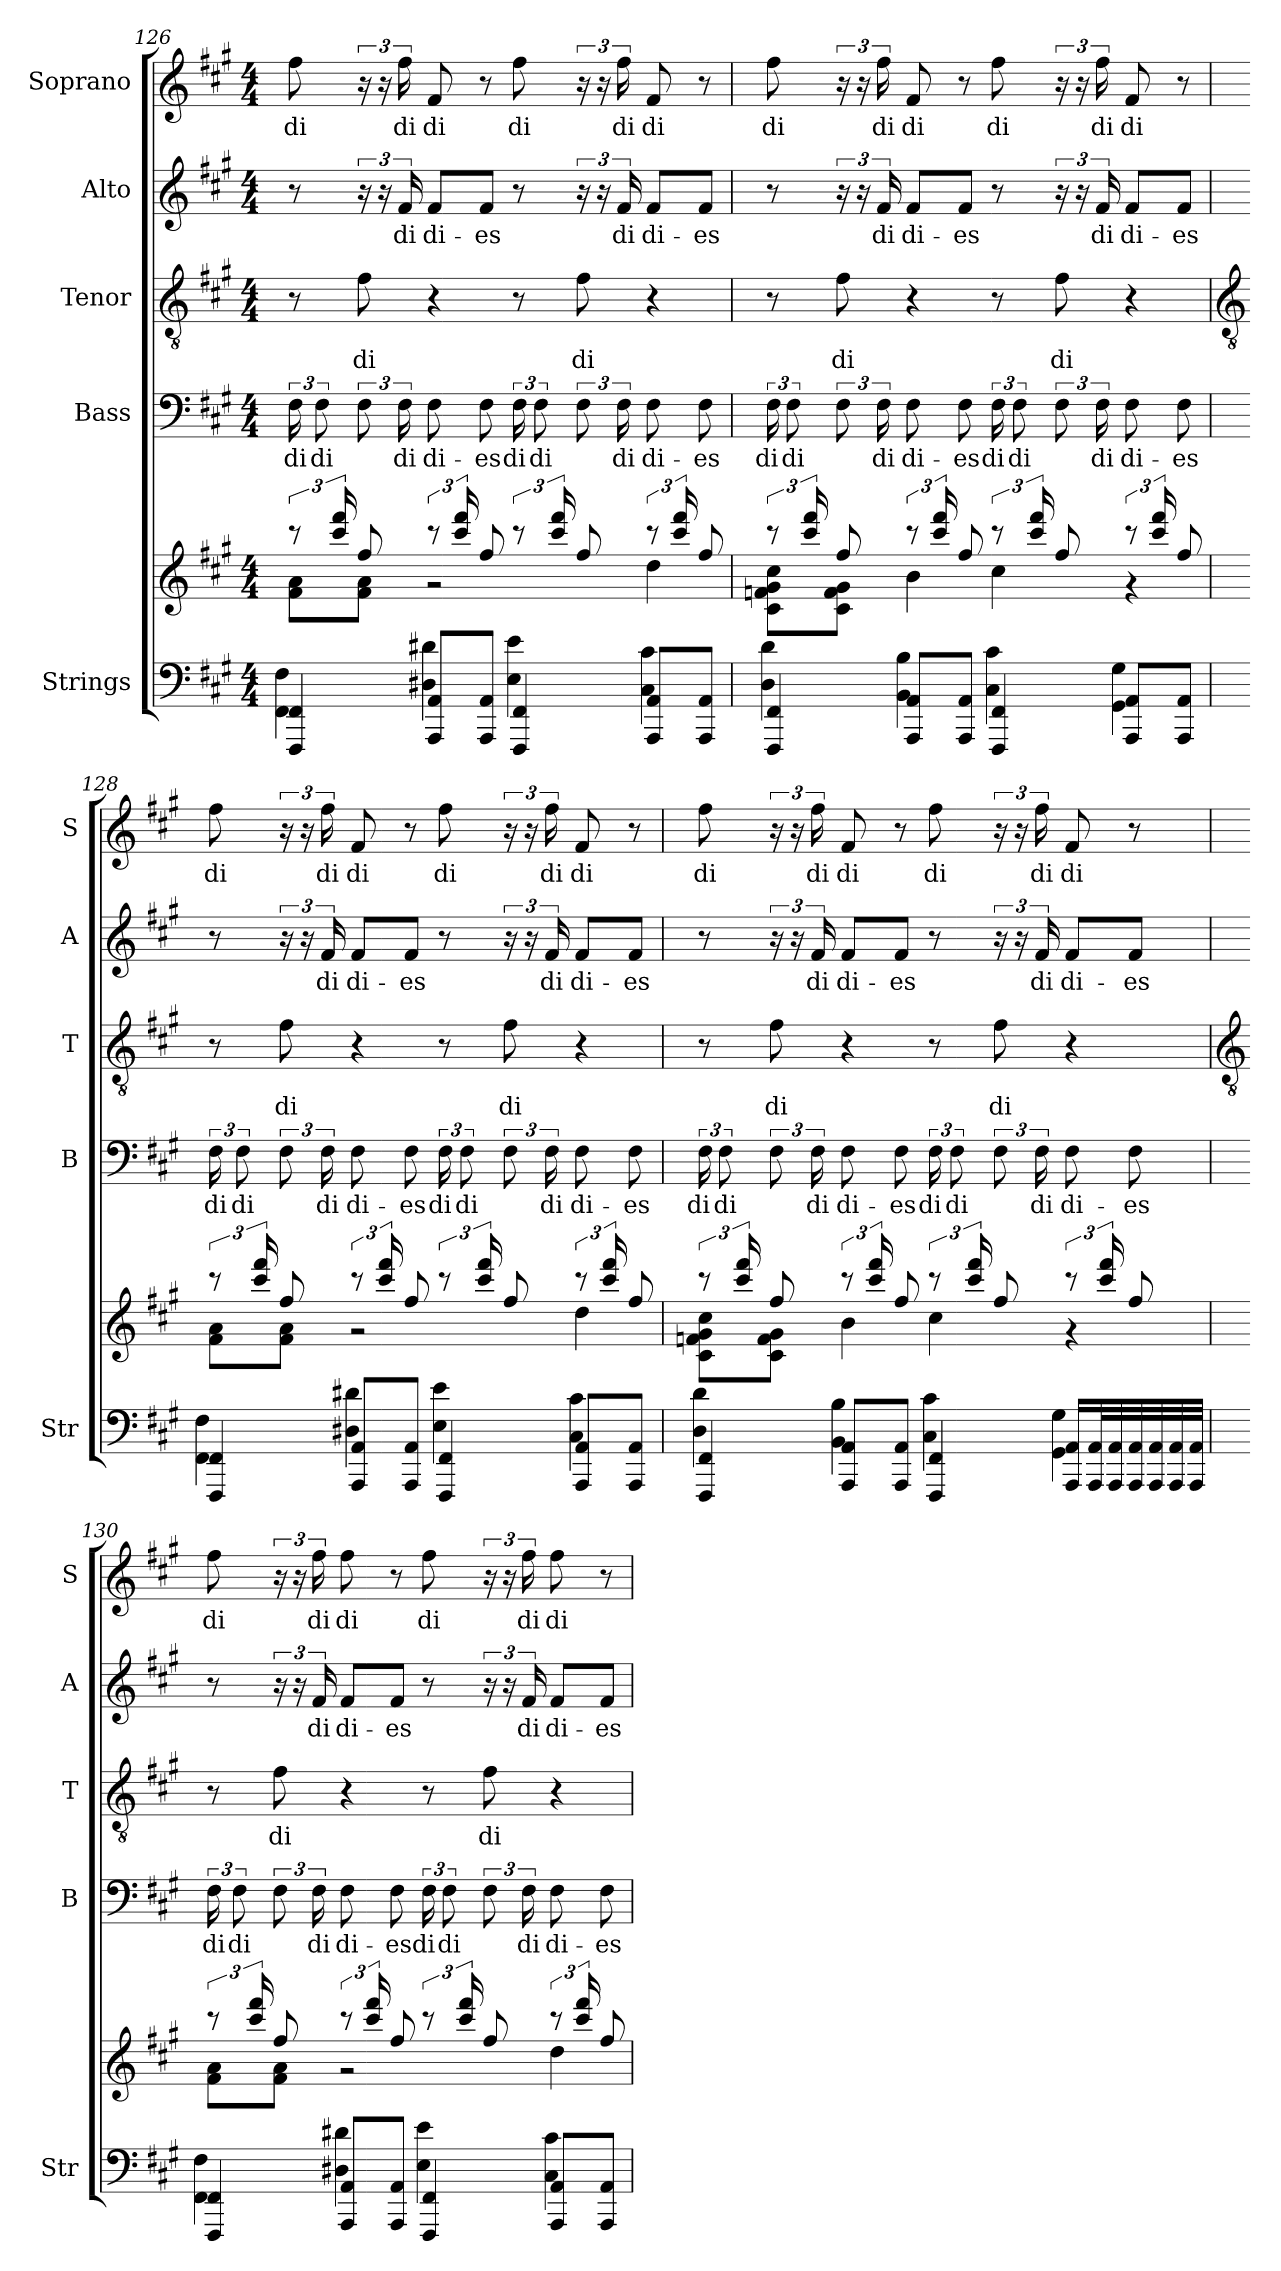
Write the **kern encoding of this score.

**kern	**kern	**kern	**text	**kern	**text	**kern	**text	**kern	**text
*part5	*part5	*part4	*part4	*part3	*part3	*part2	*part2	*part1	*part1
*staff6	*staff5	*staff4	*staff4	*staff3	*staff3	*staff2	*staff2	*staff1	*staff1
*I"Strings	*	*I"Bass	*	*I"Tenor	*	*I"Alto	*	*I"Soprano	*
*I'Str	*	*I'B	*	*I'T	*	*I'A	*	*I'S	*
!!LO:LB:g=z
*clefF4	*clefG2	*clefF4	*	*clefGv2	*	*clefG2	*	*clefG2	*
*k[f#c#g#]	*k[f#c#g#]	*k[f#c#g#]	*	*k[f#c#g#]	*	*k[f#c#g#]	*	*k[f#c#g#]	*
*A:	*A:	*A:	*	*A:	*	*A:	*	*A:	*
*M4/4	*M4/4	*M4/4	*	*M4/4	*	*M4/4	*	*M4/4	*
=126	=126	=126	=126	=126	=126	=126	=126	=126	=126
*^	*^	*	*	*	*	*	*	*	*
!	!	!	!	!	!LO:LY:b	!	!	!	!	!	!LO:LY:b
4FFF#/ 4FF#/	4FF#\ 4F#\	12r	8f#\ 8a\L	24F#LL	di	8r	.	8r	.	8ff#	di
!	!	!	!	!	!LO:LY:b	!	!	!	!	!	!
.	.	.	.	12F#	di	.	.	.	.	.	.
.	.	24ccc#/ 24fff#/LL	.	.	.	.	.	.	.	.	.
!	!	!	!	!	!	!	!LO:LY:b	!	!	!	!
.	.	8ff#/J	8f#\ 8a\J	12F#	.	8f#	di	24r	.	24r	.
.	.	.	.	.	.	.	.	24r	.	24r	.
!	!	!	!	!	!LO:LY:b	!	!	!	!LO:LY:b	!	!LO:LY:b
.	.	.	.	24F#J	di	.	.	24f#	di	24ff#	di
!	!	!	!	!	!LO:LY:b	!	!	!	!LO:LY:b	!	!LO:LY:b
8AAA/ 8AA/L	4D#X\ 4d#X\	12r	2r	8F#L	di-	4r	.	8f#L	di-	8f#	di
.	.	24ccc#/ 24fff#/LL	.	.	.	.	.	.	.	.	.
!	!	!	!	!	!LO:LY:b	!	!	!	!LO:LY:b	!	!
8AAA/ 8AA/J	.	8ff#/J	.	8F#J	-es	.	.	8f#J	-es	8r	.
!	!	!	!	!	!LO:LY:b	!	!	!	!	!	!LO:LY:b
4FFF#/ 4FF#/	4E\ 4e\	12r	.	24F#LL	di	8r	.	8r	.	8ff#	di
!	!	!	!	!	!LO:LY:b	!	!	!	!	!	!
.	.	.	.	12F#	di	.	.	.	.	.	.
.	.	24ccc#/ 24fff#/LL	.	.	.	.	.	.	.	.	.
!	!	!	!	!	!	!	!LO:LY:b	!	!	!	!
.	.	8ff#/J	.	12F#	.	8f#	di	24r	.	24r	.
.	.	.	.	.	.	.	.	24r	.	24r	.
!	!	!	!	!	!LO:LY:b	!	!	!	!LO:LY:b	!	!LO:LY:b
.	.	.	.	24F#J	di	.	.	24f#	di	24ff#	di
!	!	!	!	!	!LO:LY:b	!	!	!	!LO:LY:b	!	!LO:LY:b
8AAA/ 8AA/L	4C#\ 4c#\	12r	4dd\	8F#L	di-	4r	.	8f#L	di-	8f#	di
.	.	24ccc#/ 24fff#/LL	.	.	.	.	.	.	.	.	.
!	!	!	!	!	!LO:LY:b	!	!	!	!LO:LY:b	!	!
8AAA/ 8AA/J	.	8ff#/J	.	8F#J	-es	.	.	8f#J	-es	8r	.
=127	=127	=127	=127	=127	=127	=127	=127	=127	=127	=127	=127
!	!	!	!	!	!LO:LY:b	!	!	!	!	!	!LO:LY:b
4FFF#/ 4FF#/	4D\ 4d\	12r	8c#\ 8fn\ 8g#\ 8cc#\L	24F#LL	di	8r	.	8r	.	8ff#	di
!	!	!	!	!	!LO:LY:b	!	!	!	!	!	!
.	.	.	.	12F#	di	.	.	.	.	.	.
.	.	24ccc#/ 24fff#/LL	.	.	.	.	.	.	.	.	.
!	!	!	!	!	!	!	!LO:LY:b	!	!	!	!
.	.	8ff#/J	8c#\ 8f\ 8g#\J	12F#	.	8f#	di	24r	.	24r	.
.	.	.	.	.	.	.	.	24r	.	24r	.
!	!	!	!	!	!LO:LY:b	!	!	!	!LO:LY:b	!	!LO:LY:b
.	.	.	.	24F#J	di	.	.	24f#	di	24ff#	di
!	!	!	!	!	!LO:LY:b	!	!	!	!LO:LY:b	!	!LO:LY:b
8AAA/ 8AA/L	4BB\ 4B\	12r	4b\	8F#L	di-	4r	.	8f#L	di-	8f#	di
.	.	24ccc#/ 24fff#/LL	.	.	.	.	.	.	.	.	.
!	!	!	!	!	!LO:LY:b	!	!	!	!LO:LY:b	!	!
8AAA/ 8AA/J	.	8ff#/J	.	8F#J	-es	.	.	8f#J	-es	8r	.
!	!	!	!	!	!LO:LY:b	!	!	!	!	!	!LO:LY:b
4FFF#/ 4FF#/	4C#\ 4c#\	12r	4cc#\	24F#LL	di	8r	.	8r	.	8ff#	di
!	!	!	!	!	!LO:LY:b	!	!	!	!	!	!
.	.	.	.	12F#	di	.	.	.	.	.	.
.	.	24ccc#/ 24fff#/LL	.	.	.	.	.	.	.	.	.
!	!	!	!	!	!	!	!LO:LY:b	!	!	!	!
.	.	8ff#/J	.	12F#	.	8f#	di	24r	.	24r	.
.	.	.	.	.	.	.	.	24r	.	24r	.
!	!	!	!	!	!LO:LY:b	!	!	!	!LO:LY:b	!	!LO:LY:b
.	.	.	.	24F#J	di	.	.	24f#	di	24ff#	di
!	!	!	!	!	!LO:LY:b	!	!	!	!LO:LY:b	!	!LO:LY:b
8AAA/ 8AA/L	4GG#\ 4G#\	12r	4r	8F#L	di-	4r	.	8f#L	di-	8f#	di
.	.	24ccc#/ 24fff#/LL	.	.	.	.	.	.	.	.	.
!	!	!	!	!	!LO:LY:b	!	!	!	!LO:LY:b	!	!
8AAA/ 8AA/J	.	8ff#/J	.	8F#J	-es	.	.	8f#J	-es	8r	.
!!LO:LB:g=z
=128	=128	=128	=128	=128	=128	=128	=128	=128	=128	=128	=128
*	*	*	*	*	*	*clefGv2	*	*	*	*	*
!	!	!	!	!	!LO:LY:b	!	!	!	!	!	!LO:LY:b
4FFF#/ 4FF#/	4FF#\ 4F#\	12r	8f#\ 8a\L	24F#LL	di	8r	.	8r	.	8ff#	di
!	!	!	!	!	!LO:LY:b	!	!	!	!	!	!
.	.	.	.	12F#	di	.	.	.	.	.	.
.	.	24ccc#/ 24fff#/LL	.	.	.	.	.	.	.	.	.
!	!	!	!	!	!	!	!LO:LY:b	!	!	!	!
.	.	8ff#/J	8f#\ 8a\J	12F#	.	8f#	di	24r	.	24r	.
.	.	.	.	.	.	.	.	24r	.	24r	.
!	!	!	!	!	!LO:LY:b	!	!	!	!LO:LY:b	!	!LO:LY:b
.	.	.	.	24F#J	di	.	.	24f#	di	24ff#	di
!	!	!	!	!	!LO:LY:b	!	!	!	!LO:LY:b	!	!LO:LY:b
8AAA/ 8AA/L	4D#X\ 4d#X\	12r	2r	8F#L	di-	4r	.	8f#L	di-	8f#	di
.	.	24ccc#/ 24fff#/LL	.	.	.	.	.	.	.	.	.
!	!	!	!	!	!LO:LY:b	!	!	!	!LO:LY:b	!	!
8AAA/ 8AA/J	.	8ff#/J	.	8F#J	-es	.	.	8f#J	-es	8r	.
!	!	!	!	!	!LO:LY:b	!	!	!	!	!	!LO:LY:b
4FFF#/ 4FF#/	4E\ 4e\	12r	.	24F#LL	di	8r	.	8r	.	8ff#	di
!	!	!	!	!	!LO:LY:b	!	!	!	!	!	!
.	.	.	.	12F#	di	.	.	.	.	.	.
.	.	24ccc#/ 24fff#/LL	.	.	.	.	.	.	.	.	.
!	!	!	!	!	!	!	!LO:LY:b	!	!	!	!
.	.	8ff#/J	.	12F#	.	8f#	di	24r	.	24r	.
.	.	.	.	.	.	.	.	24r	.	24r	.
!	!	!	!	!	!LO:LY:b	!	!	!	!LO:LY:b	!	!LO:LY:b
.	.	.	.	24F#J	di	.	.	24f#	di	24ff#	di
!	!	!	!	!	!LO:LY:b	!	!	!	!LO:LY:b	!	!LO:LY:b
8AAA/ 8AA/L	4C#\ 4c#\	12r	4dd\	8F#L	di-	4r	.	8f#L	di-	8f#	di
.	.	24ccc#/ 24fff#/LL	.	.	.	.	.	.	.	.	.
!	!	!	!	!	!LO:LY:b	!	!	!	!LO:LY:b	!	!
8AAA/ 8AA/J	.	8ff#/J	.	8F#J	-es	.	.	8f#J	-es	8r	.
=129	=129	=129	=129	=129	=129	=129	=129	=129	=129	=129	=129
!	!	!	!	!	!LO:LY:b	!	!	!	!	!	!LO:LY:b
4FFF#/ 4FF#/	4D\ 4d\	12r	8c#\ 8fn\ 8g#\ 8cc#\L	24F#LL	di	8r	.	8r	.	8ff#	di
!	!	!	!	!	!LO:LY:b	!	!	!	!	!	!
.	.	.	.	12F#	di	.	.	.	.	.	.
.	.	24ccc#/ 24fff#/LL	.	.	.	.	.	.	.	.	.
!	!	!	!	!	!	!	!LO:LY:b	!	!	!	!
.	.	8ff#/J	8c#\ 8f\ 8g#\J	12F#	.	8f#	di	24r	.	24r	.
.	.	.	.	.	.	.	.	24r	.	24r	.
!	!	!	!	!	!LO:LY:b	!	!	!	!LO:LY:b	!	!LO:LY:b
.	.	.	.	24F#J	di	.	.	24f#	di	24ff#	di
!	!	!	!	!	!LO:LY:b	!	!	!	!LO:LY:b	!	!LO:LY:b
8AAA/ 8AA/L	4BB\ 4B\	12r	4b\	8F#L	di-	4r	.	8f#L	di-	8f#	di
.	.	24ccc#/ 24fff#/LL	.	.	.	.	.	.	.	.	.
!	!	!	!	!	!LO:LY:b	!	!	!	!LO:LY:b	!	!
8AAA/ 8AA/J	.	8ff#/J	.	8F#J	-es	.	.	8f#J	-es	8r	.
!	!	!	!	!	!LO:LY:b	!	!	!	!	!	!LO:LY:b
4FFF#/ 4FF#/	4C#\ 4c#\	12r	4cc#\	24F#LL	di	8r	.	8r	.	8ff#	di
!	!	!	!	!	!LO:LY:b	!	!	!	!	!	!
.	.	.	.	12F#	di	.	.	.	.	.	.
.	.	24ccc#/ 24fff#/LL	.	.	.	.	.	.	.	.	.
!	!	!	!	!	!	!	!LO:LY:b	!	!	!	!
.	.	8ff#/J	.	12F#	.	8f#	di	24r	.	24r	.
.	.	.	.	.	.	.	.	24r	.	24r	.
!	!	!	!	!	!LO:LY:b	!	!	!	!LO:LY:b	!	!LO:LY:b
.	.	.	.	24F#J	di	.	.	24f#	di	24ff#	di
!	!	!	!	!	!LO:LY:b	!	!	!	!LO:LY:b	!	!LO:LY:b
16AAA/ 16AA/LL	4GG#\ 4G#\	12r	4r	8F#L	di-	4r	.	8f#L	di-	8f#	di
32AAA/ 32AA/L	.	.	.	.	.	.	.	.	.	.	.
.	.	24ccc#/ 24fff#/LL	.	.	.	.	.	.	.	.	.
32AAA/ 32AA/	.	.	.	.	.	.	.	.	.	.	.
!	!	!	!	!	!LO:LY:b	!	!	!	!LO:LY:b	!	!
32AAA/ 32AA/	.	8ff#/J	.	8F#J	-es	.	.	8f#J	-es	8r	.
32AAA/ 32AA/	.	.	.	.	.	.	.	.	.	.	.
32AAA/ 32AA/	.	.	.	.	.	.	.	.	.	.	.
32AAA/ 32AA/JJJ	.	.	.	.	.	.	.	.	.	.	.
!!LO:LB:g=z
=130	=130	=130	=130	=130	=130	=130	=130	=130	=130	=130	=130
*	*	*	*	*	*	*clefGv2	*	*	*	*	*
!	!	!	!	!	!LO:LY:b	!	!	!	!	!	!LO:LY:b
4FFF#/ 4FF#/	4FF#\ 4F#\	12r	8f#\ 8a\L	24F#LL	di	8r	.	8r	.	8ff#	di
!	!	!	!	!	!LO:LY:b	!	!	!	!	!	!
.	.	.	.	12F#	di	.	.	.	.	.	.
.	.	24ccc#/ 24fff#/LL	.	.	.	.	.	.	.	.	.
!	!	!	!	!	!	!	!LO:LY:b	!	!	!	!
.	.	8ff#/J	8f#\ 8a\J	12F#	.	8f#	di	24r	.	24r	.
.	.	.	.	.	.	.	.	24r	.	24r	.
!	!	!	!	!	!LO:LY:b	!	!	!	!LO:LY:b	!	!LO:LY:b
.	.	.	.	24F#J	di	.	.	24f#	di	24ff#	di
!	!	!	!	!	!LO:LY:b	!	!	!	!LO:LY:b	!	!LO:LY:b
8AAA/ 8AA/L	4D#X\ 4d#X\	12r	2r	8F#L	di-	4r	.	8f#L	di-	8ff#	di
.	.	24ccc#/ 24fff#/LL	.	.	.	.	.	.	.	.	.
!	!	!	!	!	!LO:LY:b	!	!	!	!LO:LY:b	!	!
8AAA/ 8AA/J	.	8ff#/J	.	8F#J	-es	.	.	8f#J	-es	8r	.
!	!	!	!	!	!LO:LY:b	!	!	!	!	!	!LO:LY:b
4FFF#/ 4FF#/	4E\ 4e\	12r	.	24F#LL	di	8r	.	8r	.	8ff#	di
!	!	!	!	!	!LO:LY:b	!	!	!	!	!	!
.	.	.	.	12F#	di	.	.	.	.	.	.
.	.	24ccc#/ 24fff#/LL	.	.	.	.	.	.	.	.	.
!	!	!	!	!	!	!	!LO:LY:b	!	!	!	!
.	.	8ff#/J	.	12F#	.	8f#	di	24r	.	24r	.
.	.	.	.	.	.	.	.	24r	.	24r	.
!	!	!	!	!	!LO:LY:b	!	!	!	!LO:LY:b	!	!LO:LY:b
.	.	.	.	24F#J	di	.	.	24f#	di	24ff#	di
!	!	!	!	!	!LO:LY:b	!	!	!	!LO:LY:b	!	!LO:LY:b
8AAA/ 8AA/L	4C#\ 4c#\	12r	4dd\	8F#L	di-	4r	.	8f#L	di-	8ff#	di
.	.	24ccc#/ 24fff#/LL	.	.	.	.	.	.	.	.	.
!	!	!	!	!	!LO:LY:b	!	!	!	!LO:LY:b	!	!
8AAA/ 8AA/J	.	8ff#/J	.	8F#J	-es	.	.	8f#J	-es	8r	.
*v	*v	*	*	*	*	*	*	*	*	*	*
*	*v	*v	*	*	*	*	*	*	*	*
=	=	=	=	=	=	=	=	=	=
*-	*-	*-	*-	*-	*-	*-	*-	*-	*-
